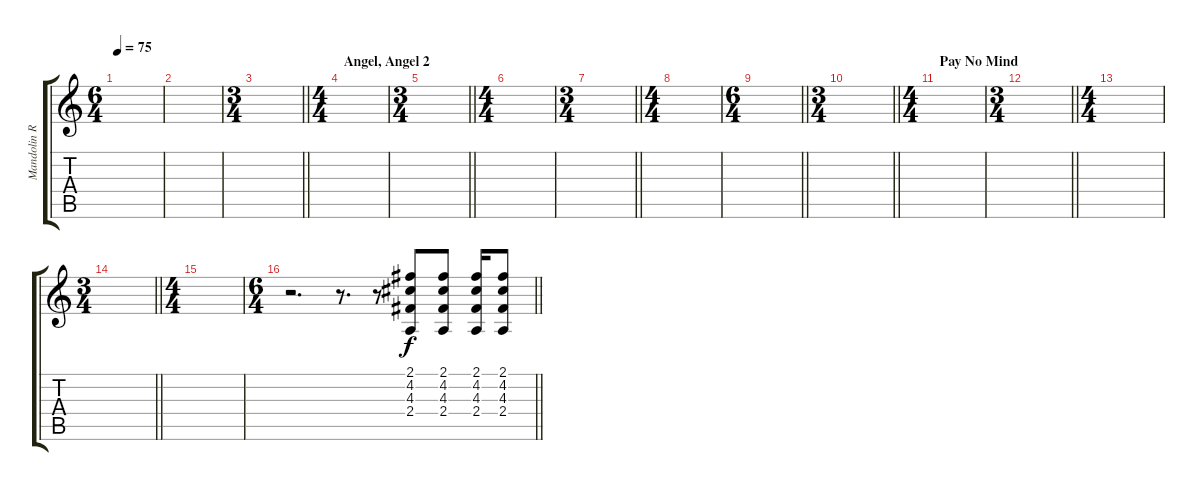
\track ("Mandolin Right" "Mandolin R") {instrument acousticguitarsteel}
\staff {score tabs}
\tuning (E4 A3 D3 G2 E4 A3) {hide}
\ts (6 4)
\tempo 75
\clef g2
\ks c
|
|
\ts (3 4)
\barLineRight lightlight
|
\ts (4 4)
\section ("" "Angel, Angel 2")
|
\ts (3 4)
\barLineRight lightlight
|
\ts (4 4)
|
\ts (3 4)
\barLineRight lightlight
|
\ts (4 4)
|
\ts (6 4)
\barLineRight lightlight
|
\ts (3 4)
\barLineRight lightlight
|
\ts (4 4)
\section ("" "Pay No Mind")
|
\ts (3 4)
\barLineRight lightlight
|
\ts (4 4)
|
\ts (3 4)
\barLineRight lightlight
|
\ts (4 4)
|
\ts (6 4)
\barLineRight lightlight
r.2{d} r.8{d} r.8 (2.1 4.2 4.3 2.4).8 (2.1 4.2 4.3 2.4).8 (2.1 4.2 4.3 2.4).16{dy f} (2.1 4.2 4.3 2.4).8
